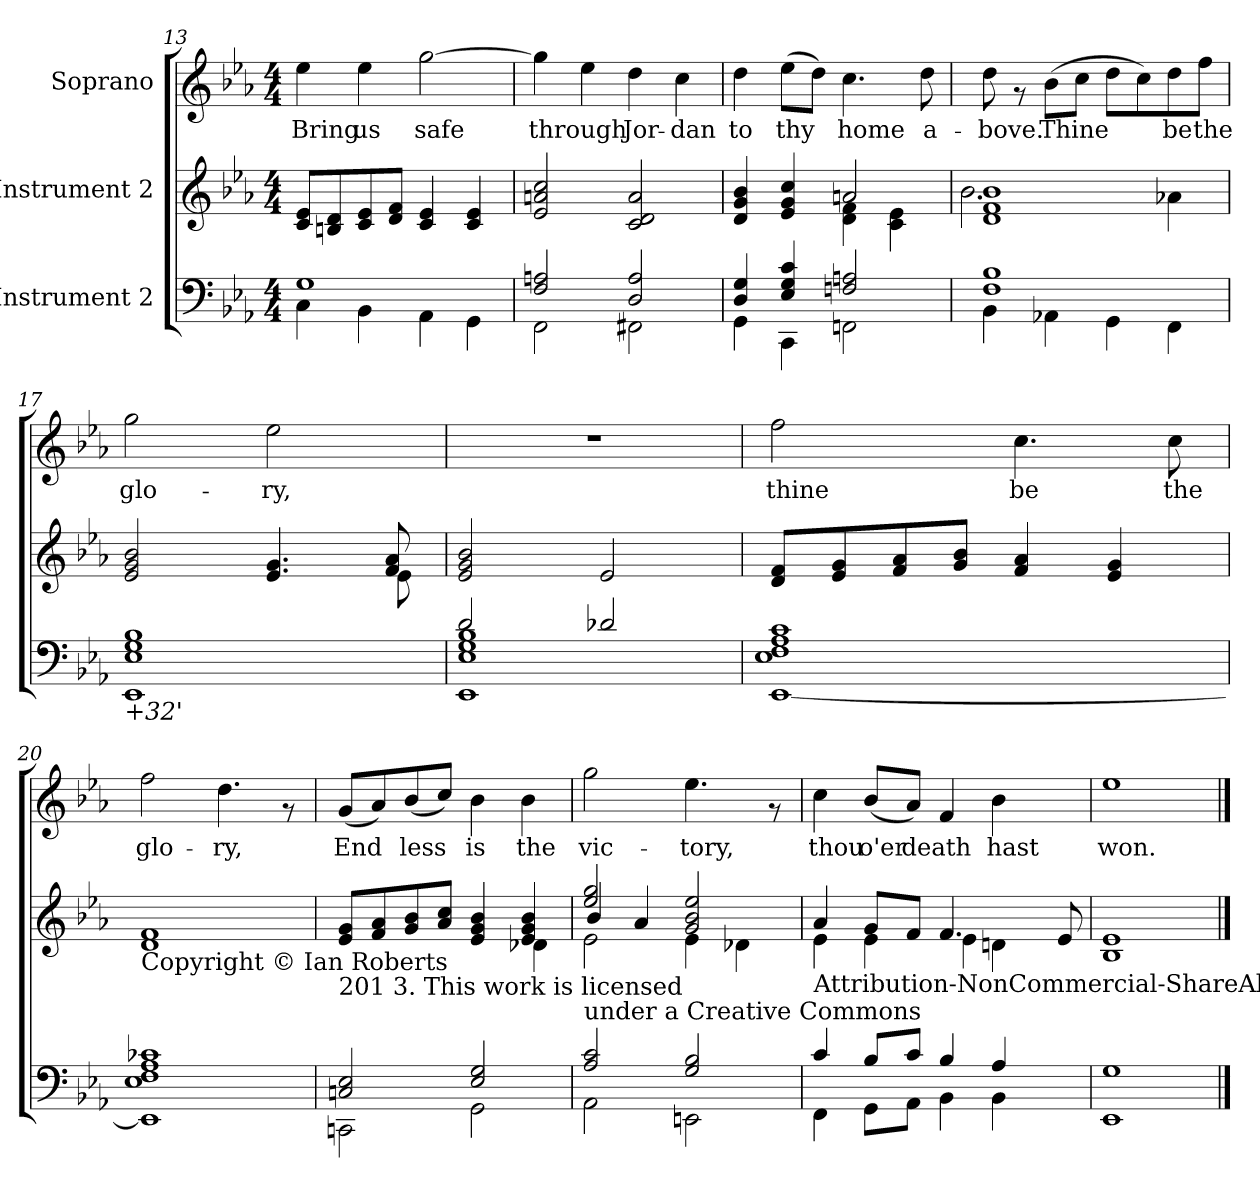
**kern	**kern	**kern	**text
*part3	*part2	*part1	*part1
*staff3	*staff2	*staff1	*staff1
*I"Instrument 2	*I"Instrument 2	*I"Soprano	*
!!LO:LB:g=z
*clefF4	*clefG2	*clefG2	*
*k[b-e-a-]	*k[b-e-a-]	*k[b-e-a-]	*
*E-:	*E-:	*E-:	*
*M4/4	*M4/4	*M4/4	*
=13	=13	=13	=13
*^	*	*	*
!	!	!	!	!LO:LY:b:cj
1G	4C\	8e-/ 8c/L	4ee-\	Bring
.	.	8Bn/ 8d/	.	.
!	!	!	!	!LO:LY:b:cj
.	4BB-\	8e-/ 8c/	4ee-\	us
.	.	8d/ 8f/J	.	.
!	!	!	!	!LO:LY:b:cj
.	4AA-\	4c/ 4e-/	[>2gg\	safe
.	4GG\	4e-/ 4c/	.	.
=14	=14	=14	=14	=14
!	!	!	!	!LO:LY:b:cj
2F/ 2An/	2FF\	2cc/ 2an/ 2e-/	4gg\]	through
!	!	!	!	!LO:LY:b:cj
.	.	.	4ee-\	.
!	!	!	!	!LO:LY:b:cj
2A/ 2D/	2FF#X\	2a/ 2c/ 2d/	4dd\	Jor-
!	!	!	!	!LO:LY:b:cj
.	.	.	4cc\	-dan
=15	=15	=15	=15	=15
*	*	*^	*	*
!	!	!	!	!	!LO:LY:b:cj
4G/ 4D/	4GG\	4b-/ 4g/ 4d/	2ryy	4dd\	to
!	!	!	!	!	!LO:LY:b:cj
4c/ 4E-/ 4G/	4CC\	4cc/ 4g/ 4e-/	.	(>8ee-\L	thy
!	!	!	!	!	!LO:LY:b:cj
.	.	.	.	8dd\J)	.
!	!	!	!	!	!LO:LY:b:cj
2Fn/ 2An/	2FFn\	2an/	4d\ 4f\	4.cc\	home
.	.	.	4c\ 4e-\	.	.
!	!	!	!	!	!LO:LY:b:cj
.	.	.	.	8dd\	a-
=16	=16	=16	=16	=16	=16
!	!	!	!	!	!LO:LY:b:cj
1F 1B-	4BB-\	1f 1d 1b-	2.b-\	8dd\	-bove.
.	.	.	.	8rf	.
!	!	!	!	!	!LO:LY:b:cj
.	4AA-X\	.	.	(>8b-\L	Thine
!	!	!	!	!	!LO:LY:b:cj
.	.	.	.	8cc\J	.
!	!	!	!	!	!LO:LY:b:cj
.	4GG\	.	.	8dd\L	.
!	!	!	!	!	!LO:LY:b:cj
.	.	.	.	8cc\)	.
!	!	!	!	!	!LO:LY:b:cj
.	4FF\	.	4a-X\	8dd\	be
!	!	!	!	!	!LO:LY:b:cj
.	.	.	.	8ff\J	the
*v	*v	*	*	*	*
=17	=17	=17	=17	=17
!LO:TX:b:i:t=+32'	!	!	!	!
!	!	!	!	!LO:LY:b:cj
1B- 1G 1E- 1EE-	2b-/ 2e-/ 2g/	2..ryy	2gg\	glo-
!	!	!	!	!LO:LY:b:cj
.	4.e-/ 4.g/	.	2ee-\	-ry,
.	8a-/ 8f/	8e-\	.	.
*	*v	*v	*	*
=18	=18	=18	=18
*^	*	*	*
2d/	1G 1E- 1EE- 1B-	2b-/ 2e-/ 2g/	1r	.
2d-X/	.	2e-/	.	.
*v	*v	*	*	*
!!LO:LB:g=z
=19	=19	=19	=19
!	!	!	!LO:LY:b:cj
(<1c 1A- 1F 1E- [<1EE-	8d/ 8f/L	2ff\	thine
.	8g/ 8e-/	.	.
.	8a-/ 8f/	.	.
.	8b-/ 8g/J	.	.
!	!	!	!LO:LY:b:cj
.	4f/ 4a-/	4.cc\	be
.	4g/ 4e-/	.	.
!	!	!	!LO:LY:b:cj
.	.	8cc\	the
=20	=20	=20	=20
!	!LO:TX:b:t=Copyright © Ian Roberts	!	!
!	!	!	!LO:LY:b:cj
1c-X 1A- 1F 1EE-] 1E-	1d 1f	2ff\	glo-
!	!	!	!LO:LY:b:cj
.	.	4.dd\	-ry,
.	.	8rf	.
=21	=21	=21	=21
*^	*^	*	*
!	!	!LO:TX:b:t=201 3. This work is licensed	!	!	!
!	!	!	!	!	!LO:LY:b:cj
2Cn/ 2E-/	2CCn\	8e-/ 8g/L	2.ryy	(<8g/L	End-
!	!	!	!	!	!LO:LY:b:cj
.	.	8f/ 8a-/	.	8a-/)	--
!	!	!	!	!	!LO:LY:b:cj
.	.	8b-/ 8g/	.	(<8b-/	-less
!	!	!	!	!	!LO:LY:b:cj
.	.	8a-/ 8cc/J	.	8cc/J)	.
!	!	!	!	!	!LO:LY:b:cj
2E-/ 2G/	2GG\	4b-/ 4g/ 4e-/	.	4b-\	is
!	!	!	!	!	!LO:LY:b:cj
.	.	4b-/ 4g/ 4e-/	4d-X\	4b-\	the
=22	=22	=22	=22	=22	=22
*	*	*	*^	*	*
!	!	!LO:TX:b:t=under a Creative Commons	!	!	!	!
!	!	!	!	!	!	!LO:LY:b:cj
2A-/ 2c/	2AA-\	2gg/ 2ee-/	2e-\	4b-/	2gg\	vic-
.	.	.	.	4a-/	.	.
!	!	!	!	!	!	!LO:LY:b:cj
2G/ 2B-/	2EEn\	2b-/ 2g/ 2ee-/	4e-\	2ryy	4.ee-\	-tory,
.	.	.	4d-X\	.	.	.
.	.	.	.	.	8rf	.
*	*	*	*v	*v	*	*
=23	=23	=23	=23	=23	=23
!	!	!LO:TX:b:t=Attribution-NonCommercial-ShareAlike	!	!	!
!	!	!	!	!	!LO:LY:b:cj
4c/	4FF\	4a-/	4e-\	4cc\	thou
!	!	!	!	!	!LO:LY:b:cj
8B-/L	8GG\L	8g/L	4e-\	(<8b-/L	o'er
!	!	!	!	!	!LO:LY:b:cj
8c/J	8AA-\J	8f/J	.	8a-/J)	death
!	!	!	!	!	!LO:LY:b:cj
4B-/	4BB-\	4.f/	4e-\	4f/	.
!	!	!	!	!	!LO:LY:b:cj
4A-/	4BB-\	.	4dn\	4b-\	hast
.	.	8ryy	.	.	.
8ryy	8ryy	8e-/	8ryy	8ryy	.
=24	=24	=24	=24	=24	=24
!	!	!LO:TX:b:t=3.0 Unported	!	!	!
!	!	!	!	!	!LO:LY:b:cj
*v	*v	*	*	*	*
*	*v	*v	*	*
1G 1EE-	1B- 1e-	1ee-	won.
==	==	==	==
*-	*-	*-	*-
